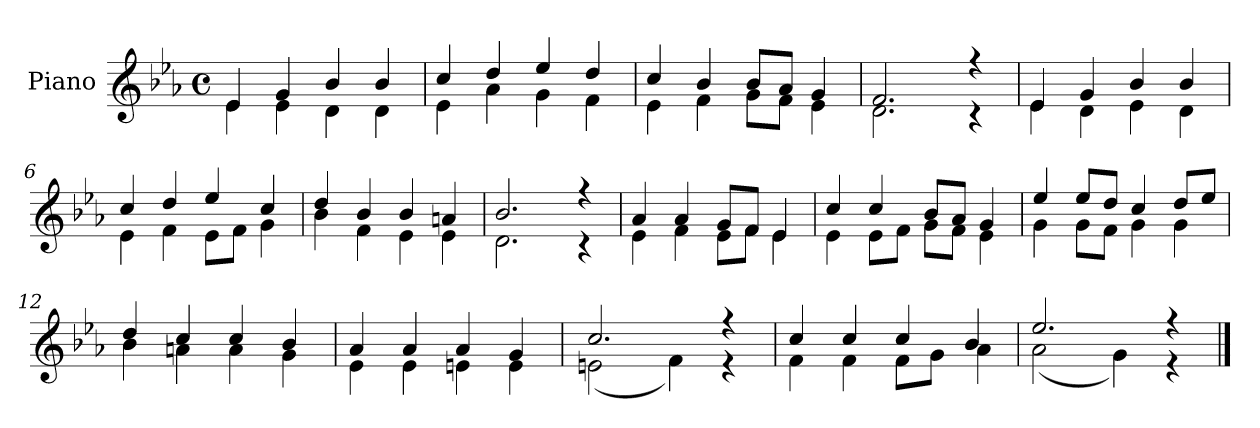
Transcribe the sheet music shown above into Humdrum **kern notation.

**kern
*part1
*staff1
*I"Piano
*I'Pno.
*clefG2
*k[b-e-a-]
*M4/4
*met(c)
=1
*^
4e-/	4e-\
4g/	4e-\
4b-/	4d\
4b-/	4d\
=2	=2
4cc/	4e-\
4dd/	4a-\
4ee-/	4g\
4dd/	4f\
=3	=3
4cc/	4e-\
4b-/	4f\
8b-/L	8g\L
8a-/J	8f\J
4g/	4e-\
=4	=4
2.f/	2.d\
4r	4r
=5	=5
4e-/	4e-\
4g/	4d\
4b-/	4e-\
4b-/	4d\
=6	=6
4cc/	4e-\
4dd/	4f\
4ee-/	8e-\L
.	8f\J
4cc/	4g\
=7	=7
4dd/	4b-\
4b-/	4f\
4b-/	4e-\
4an/	4e-\
=8	=8
2.b-/	2.d\
4r	4r
=9	=9
4a-/	4e-\
4a-/	4f\
8g/L	8e-\L
8f/J	8f\J
4e-/	4e-\
!!LO:LB:g=z	!!
=10	=10
4cc/	4e-\
4cc/	8e-\L
.	8f\J
8b-/L	8g\L
8a-/J	8f\J
4g/	4e-\
=11	=11
4ee-/	4g\
8ee-/L	8g\L
8dd/J	8f\J
4cc/	4g\
8dd/L	4g\
8ee-/J	.
=12	=12
4dd/	4b-\
4cc/	4an\
4cc/	4a\
4b-/	4g\
=13	=13
4a-/	4e-\
4a-/	4e-\
4a-/	4en\
4g/	4e\
=14	=14
2.cc/	(2en\
.	4f\)
4r	4r
=15	=15
*MM100	*
4cc/	4f\
4cc/	4f\
4cc/	8f\L
.	8g\J
4b-/	4a-\
=16	=16
2.ee-/	(2a-\
.	4g\)
4r	4r
*v	*v
==
*-
